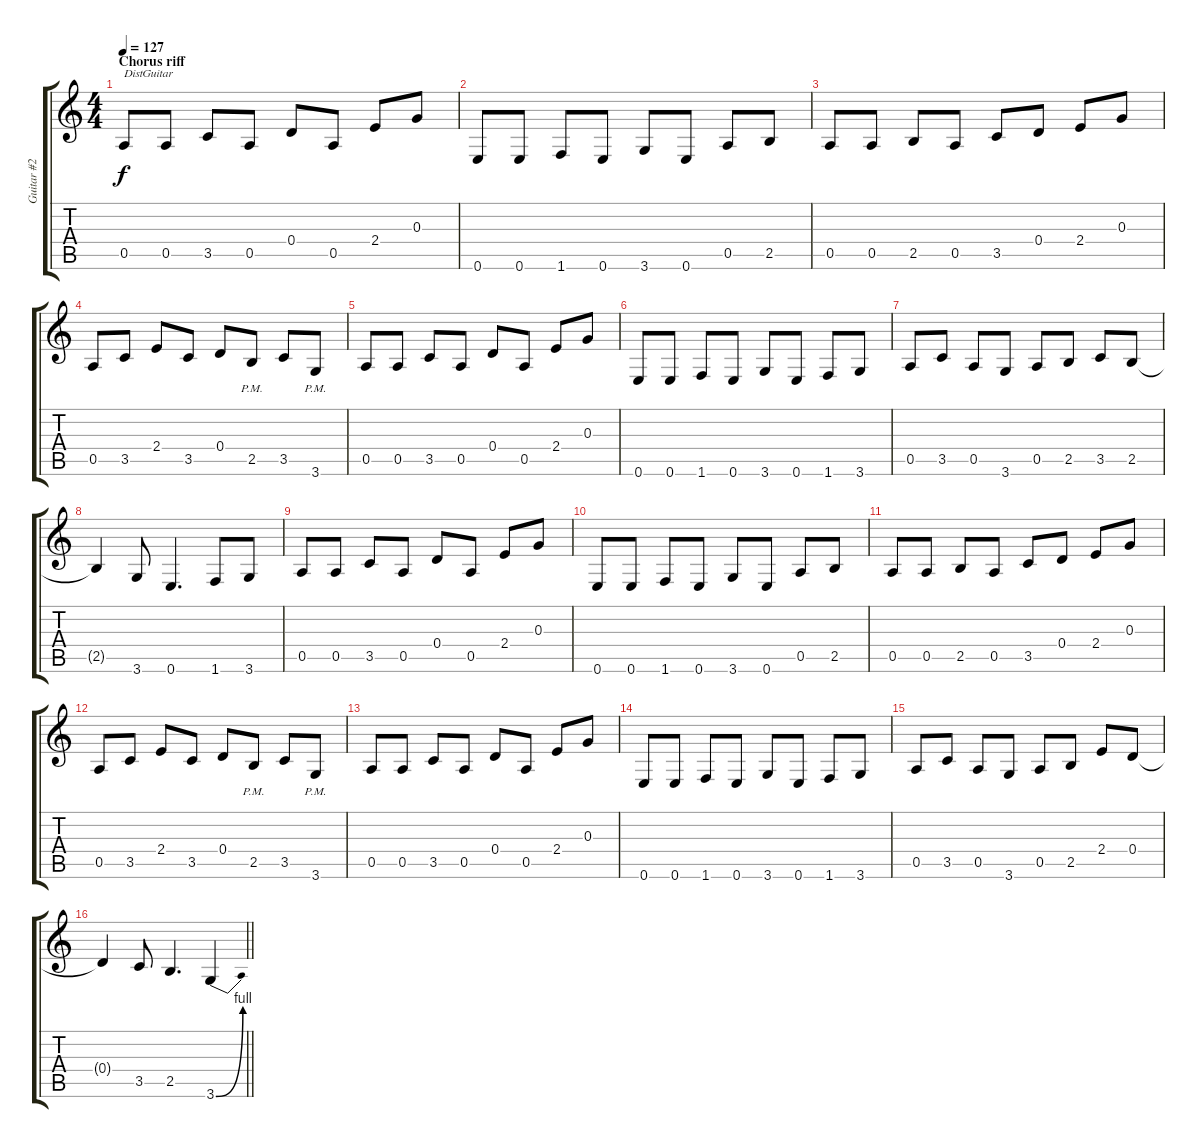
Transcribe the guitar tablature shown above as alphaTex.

\track ("Guitar #2" "Guitar #2") {instrument distortionguitar}
\staff {score tabs}
\tuning (E4 B3 G3 D3 A2 E2) {hide}
\ts (4 4)
\section ("" "Chorus riff")
\tempo 127
\clef g2
\ks c
0.5.8{txt "DistGuitar" dy f volume 16 instrument distortionguitar} 0.5.8 3.5.8 0.5.8 0.4.8 0.5.8 2.4.8 0.3.8 |
0.6.8 0.6.8 1.6.8 0.6.8 3.6.8 0.6.8 0.5.8 2.5.8 |
0.5.8 0.5.8 2.5.8 0.5.8 3.5.8 0.4.8 2.4.8 0.3.8 |
0.5.8 3.5.8 2.4.8 3.5.8 0.4.8 2.5{pm}.8 3.5.8 3.6{pm}.8 |
0.5.8 0.5.8 3.5.8 0.5.8 0.4.8 0.5.8 2.4.8 0.3.8 |
0.6.8 0.6.8 1.6.8 0.6.8 3.6.8 0.6.8 1.6.8 3.6.8 |
0.5.8 3.5.8 0.5.8 3.6.8 0.5.8 2.5.8 3.5.8 2.5.8 |
2.5{t}.4 3.6.8 0.6.4{d} 1.6.8 3.6.8 |
0.5.8 0.5.8 3.5.8 0.5.8 0.4.8 0.5.8 2.4.8 0.3.8 |
0.6.8 0.6.8 1.6.8 0.6.8 3.6.8 0.6.8 0.5.8 2.5.8 |
0.5.8 0.5.8 2.5.8 0.5.8 3.5.8 0.4.8 2.4.8 0.3.8 |
0.5.8 3.5.8 2.4.8 3.5.8 0.4.8 2.5{pm}.8 3.5.8 3.6{pm}.8 |
0.5.8 0.5.8 3.5.8 0.5.8 0.4.8 0.5.8 2.4.8 0.3.8 |
0.6.8 0.6.8 1.6.8 0.6.8 3.6.8 0.6.8 1.6.8 3.6.8 |
0.5.8 3.5.8 0.5.8 3.6.8 0.5.8 2.5.8 2.4.8 0.4.8 |
\barLineRight lightlight
0.4{t}.4 3.5.8 2.5.4{d} 3.6{be (bend 0 0 60 4)}.4
